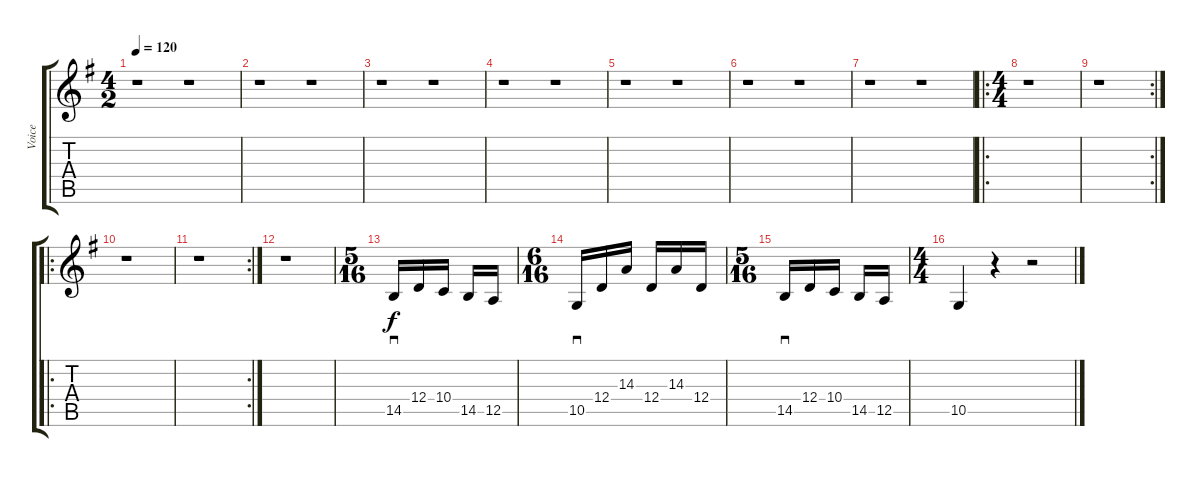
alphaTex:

\track ("Voice" "Voice") {instrument choiraahs}
\staff {score tabs}
\tuning (E4 B3 G3 D3 A2 E2) {hide}
\ts (4 2)
\tempo 120
\clef g2
\ks g
r.1{dy mf} r.1 |
r.1 r.1 |
r.1 r.1 |
r.1 r.1 |
r.1 r.1 |
r.1 r.1 |
r.1 r.1 |
\ro
\ts (4 4)
r.1 |
\rc 2
r.1 |
\ro
r.1 |
\rc 2
r.1 |
r.1 |
\ts (5 16)
14.5.16{sd dy f} 12.4.16 10.4.16 14.5.16 12.5.16 |
\ts (6 16)
10.5.16{sd} 12.4.16 14.3.16 12.4.16 14.3.16 12.4.16 |
\ts (5 16)
14.5.16{sd} 12.4.16 10.4.16 14.5.16 12.5.16 |
\ts (4 4)
10.5.4 r.4 r.2
